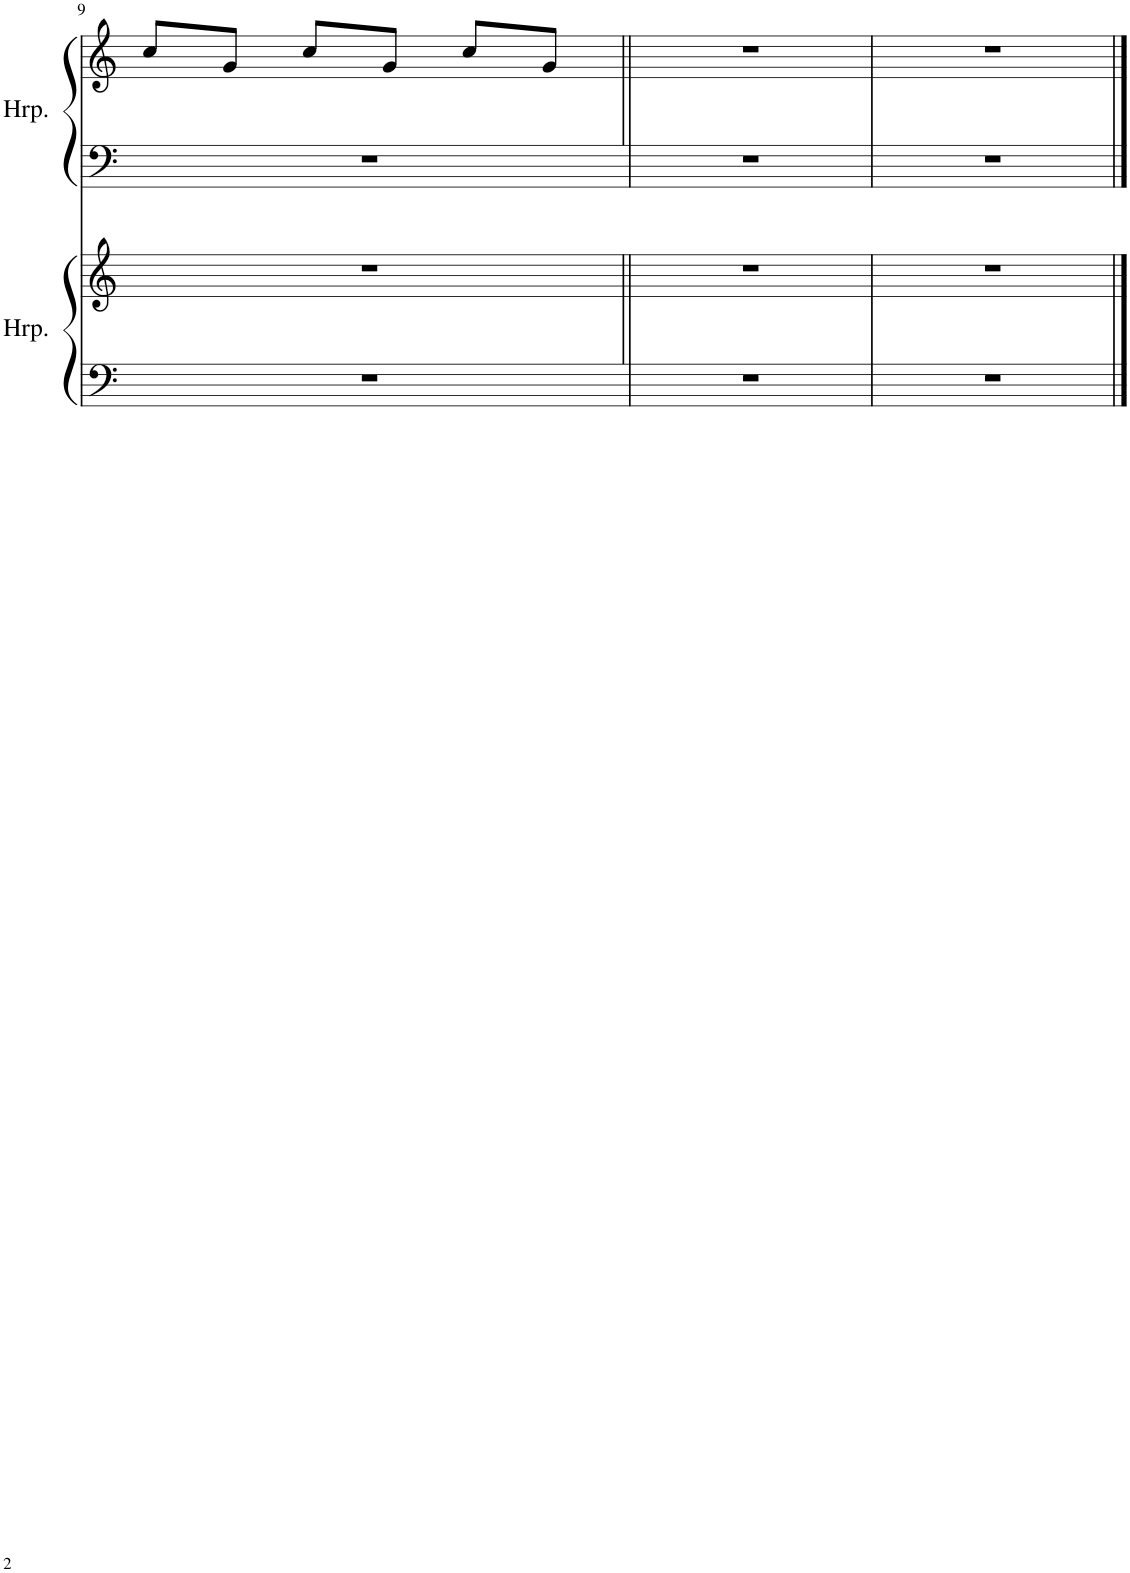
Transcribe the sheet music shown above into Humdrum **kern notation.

**kern	**kern	**kern	**kern
*part2	*part2	*part1	*part1
*staff4	*staff3	*staff2	*staff1
*I"ハープ	*	*I"ハープ	*
!!LO:PB:g=z
*clefF4	*clefG2	*clefF4	*clefG2
*k[]	*k[]	*k[]	*k[]
*M3/4	*M3/4	*M3/4	*M3/4
=9	=9	=9	=9
2.r	2.r	2.r	8cc/L
.	.	.	8g/J
.	.	.	8cc/L
.	.	.	8g/J
.	.	.	8cc/L
.	.	.	8g/J
=10||	=10||	=10||	=10||
2.r	2.r	2.r	2.r
=11	=11	=11	=11
2.r	2.r	2.r	2.r
==	==	==	==
*-	*-	*-	*-
